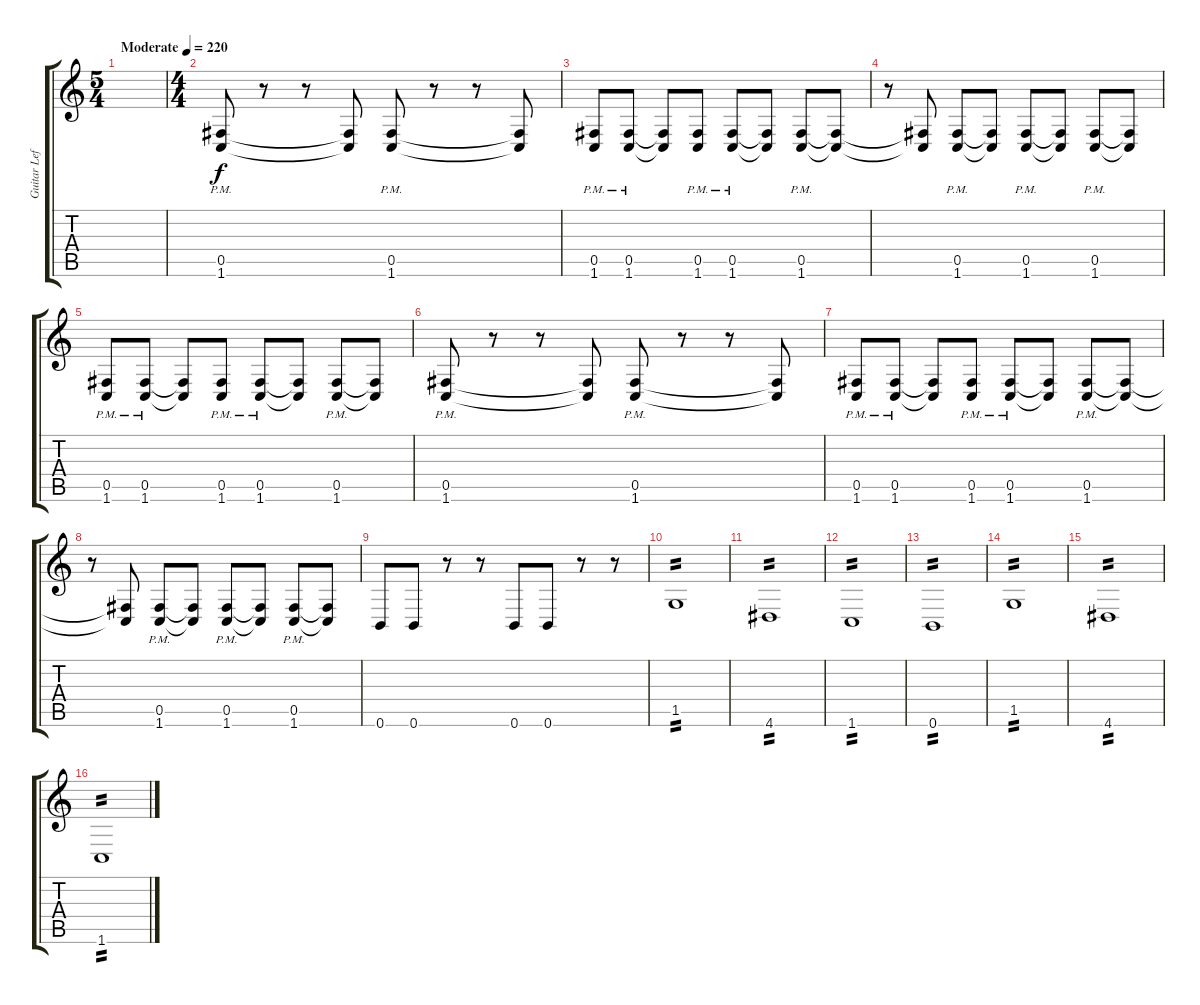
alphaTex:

\track ("Guitar Left" "Guitar Lef") {instrument distortionguitar}
\staff {score tabs}
\tuning (Db4 Ab3 E3 B2 Gb2 B1) {hide}
\ts (5 4)
\tempo (220 "Moderate")
\clef g2
\ks c
|
\ts (4 4)
(0.5{pm} 1.6{pm}).8 r.8 r.8 (0.5{t} 1.6{t}).8 (0.5{pm} 1.6{pm}).8 r.8 r.8 (0.5{t} 1.6{t}).8 |
(0.5{pm} 1.6{pm}).8 (0.5{pm} 1.6{pm}).8 (0.5{t} 1.6{t}).8 (0.5{pm} 1.6{pm}).8 (0.5{pm} 1.6{pm}).8 (0.5{t} 1.6{t}).8 (0.5{pm} 1.6{pm}).8 (0.5{t} 1.6{t}).8 |
r.8 (0.5{t} 1.6{t}).8 (0.5{pm} 1.6{pm}).8 (0.5{t} 1.6{t}).8 (0.5{pm} 1.6{pm}).8 (0.5{t} 1.6{t}).8 (0.5{pm} 1.6{pm}).8 (0.5{t} 1.6{t}).8 |
(0.5{pm} 1.6{pm}).8 (0.5{pm} 1.6{pm}).8 (0.5{t} 1.6{t}).8 (0.5{pm} 1.6{pm}).8 (0.5{pm} 1.6{pm}).8 (0.5{t} 1.6{t}).8 (0.5{pm} 1.6{pm}).8 (0.5{t} 1.6{t}).8 |
(0.5{pm} 1.6{pm}).8 r.8 r.8 (0.5{t} 1.6{t}).8 (0.5{pm} 1.6{pm}).8 r.8 r.8 (0.5{t} 1.6{t}).8 |
(0.5{pm} 1.6{pm}).8 (0.5{pm} 1.6{pm}).8 (0.5{t} 1.6{t}).8 (0.5{pm} 1.6{pm}).8 (0.5{pm} 1.6{pm}).8 (0.5{t} 1.6{t}).8 (0.5{pm} 1.6{pm}).8 (0.5{t} 1.6{t}).8 |
r.8 (0.5{t} 1.6{t}).8 (0.5{pm} 1.6{pm}).8 (0.5{t} 1.6{t}).8 (0.5{pm} 1.6{pm}).8 (0.5{t} 1.6{t}).8 (0.5{pm} 1.6{pm}).8 (0.5{t} 1.6{t}).8 |
0.6.8 0.6.8 r.8 r.8 0.6.8 0.6.8 r.8 r.8 |
1.5.1{tp 2} |
4.6.1{tp 2} |
1.6.1{tp 2} |
0.6.1{tp 2} |
1.5.1{tp 2} |
4.6.1{tp 2} |
1.6.1{tp 2}
